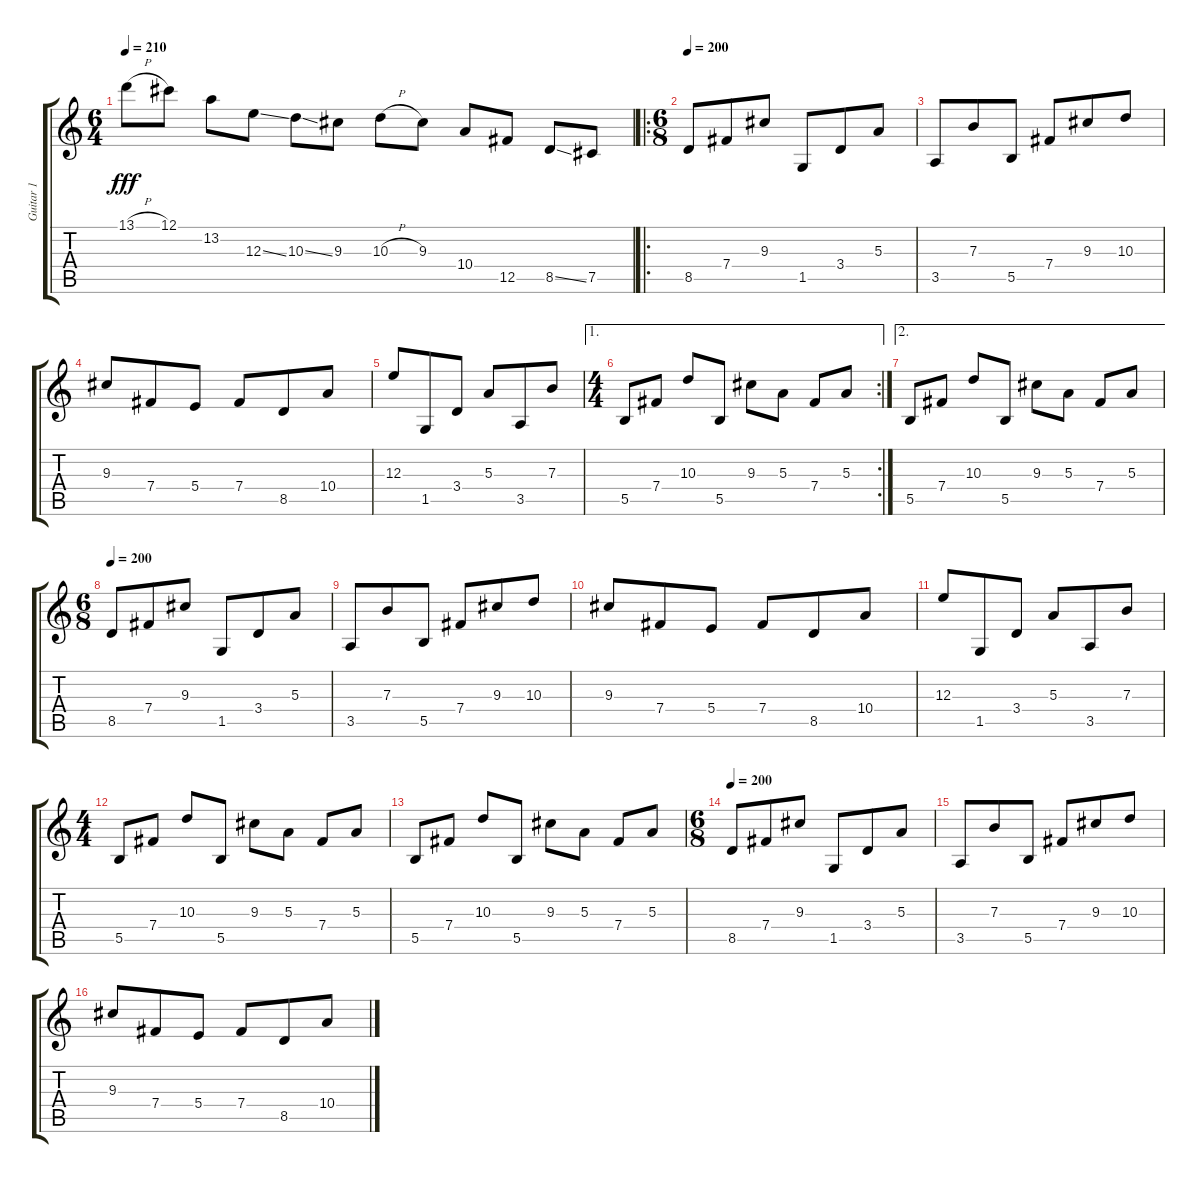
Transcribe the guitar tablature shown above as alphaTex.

\track ("Guitar 1" "Guitar 1") {instrument overdrivenguitar}
\staff {score tabs}
\tuning (Db4 Ab3 E3 B2 Gb2 B1) {hide}
\ts (6 4)
\tempo 210
\clef g2
\ks c
13.1{h}.8{dy fff} 12.1.8 13.2.8 12.3{ss}.8 10.3{ss}.8 9.3.8 10.3{h}.8 9.3.8 10.4.8 12.5.8 8.5{ss}.8 7.5.8 |
\ro
\ts (6 8)
\tempo 200
8.5.8 7.4.8 9.3.8 1.5.8 3.4.8 5.3.8 |
3.5.8 7.3.8 5.5.8 7.4.8 9.3.8 10.3.8 |
9.3.8 7.4.8 5.4.8 7.4.8 8.5.8 10.4.8 |
12.3.8 1.5.8 3.4.8 5.3.8 3.5.8 7.3.8 |
\ae 1
\rc 2
\ts (4 4)
5.5.8 7.4.8 10.3.8 5.5.8 9.3.8 5.3.8 7.4.8 5.3.8 |
\ae 2
5.5.8 7.4.8 10.3.8 5.5.8 9.3.8 5.3.8 7.4.8 5.3.8 |
\ts (6 8)
\tempo 200
8.5.8 7.4.8 9.3.8 1.5.8 3.4.8 5.3.8 |
3.5.8 7.3.8 5.5.8 7.4.8 9.3.8 10.3.8 |
9.3.8 7.4.8 5.4.8 7.4.8 8.5.8 10.4.8 |
12.3.8 1.5.8 3.4.8 5.3.8 3.5.8 7.3.8 |
\ts (4 4)
5.5.8 7.4.8 10.3.8 5.5.8 9.3.8 5.3.8 7.4.8 5.3.8 |
5.5.8 7.4.8 10.3.8 5.5.8 9.3.8 5.3.8 7.4.8 5.3.8 |
\ts (6 8)
\tempo 200
8.5.8 7.4.8 9.3.8 1.5.8 3.4.8 5.3.8 |
3.5.8 7.3.8 5.5.8 7.4.8 9.3.8 10.3.8 |
9.3.8 7.4.8 5.4.8 7.4.8 8.5.8 10.4.8
